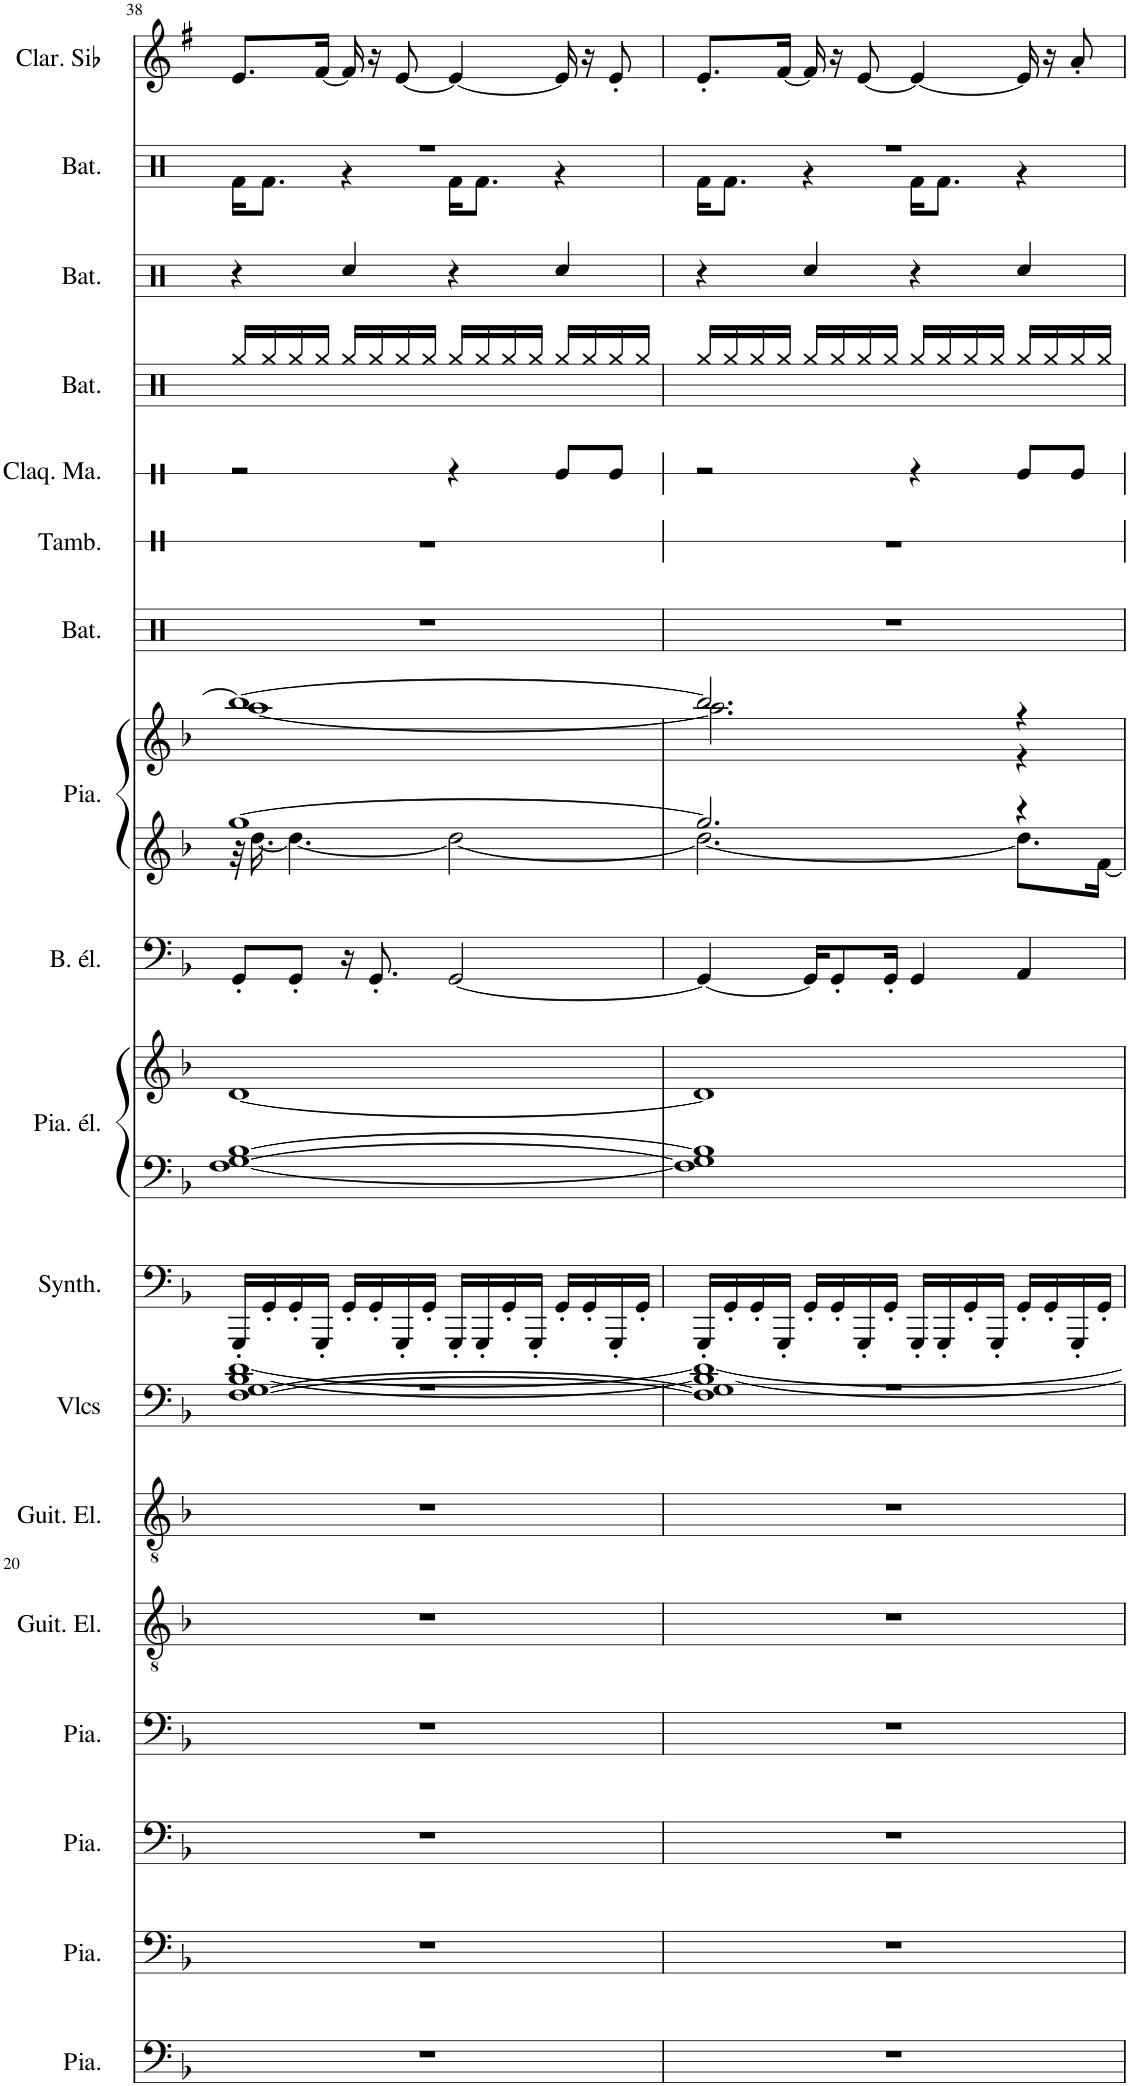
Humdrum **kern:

**kern	**kern	**kern	**kern	**kern	**kern	**kern	**kern	**kern	**kern	**kern	**kern	**kern	**kern	**kern	**kern	**kern	**kern	**kern	**kern
*part18	*part17	*part16	*part15	*part14	*part13	*part12	*part11	*part10	*part10	*part9	*part8	*part8	*part7	*part6	*part5	*part4	*part3	*part2	*part1
*staff20	*staff19	*staff18	*staff17	*staff16	*staff15	*staff14	*staff13	*staff12	*staff11	*staff10	*staff9	*staff8	*staff7	*staff6	*staff5	*staff4	*staff3	*staff2	*staff1
*I"Piano	*I"Piano	*I"Piano	*I"Piano	*I"Guitare électrique, Overdriven Guitar	*I"Guitare électrique, Overdriven Guitar	*I"Violoncelles, String Ensemble 1	*I"Synthétiseur d'effets, Lead 8 (bass + lead)	*I"Piano électrique, Electric Piano 2	*	*I"Basse électrique, Electric Bass (finger)	*I"Piano, Acoustic Grand Piano	*	*I"Batterie	*I"Tambourin	*I"Claquement de mains	*I"Batterie	*I"Batterie	*I"Batterie, Drums	*I"Clarinette en Sib
*I'Pia.	*I'Pia.	*I'Pia.	*I'Pia.	*I'Guit. El.	*I'Guit. El.	*I'Vlcs	*I'Synth.	*I'Pia. él.	*	*I'B. él.	*I'Pia.	*	*I'Bat.	*I'Tamb.	*I'Claq. Ma.	*I'Bat.	*I'Bat.	*I'Bat.	*I'Clar. Sib
!!LO:PB:g=z
*clefF4	*clefF4	*clefF4	*clefF4	*clefGv2	*clefGv2	*clefF4	*clefF4	*clefF4	*clefG2	*clefF4	*clefG2	*clefG2	*clefX	*clefX	*clefX	*clefX	*clefX	*clefX	*clefG2
*	*	*	*	*	*	*	*	*	*	*Trd7c12	*	*	*	*	*	*	*	*	*Trd1c2
*k[b-]	*k[b-]	*k[b-]	*k[b-]	*k[b-]	*k[b-]	*k[b-]	*k[b-]	*k[b-]	*k[b-]	*k[b-]	*k[b-]	*k[b-]	*k[]	*k[]	*k[]	*k[]	*k[]	*k[]	*k[f#]
*M4/4	*M4/4	*M4/4	*M4/4	*M4/4	*M4/4	*M4/4	*M4/4	*M4/4	*M4/4	*M4/4	*M4/4	*M4/4	*M4/4	*M4/4	*M4/4	*M4/4	*M4/4	*M4/4	*M4/4
=38	=38	=38	=38	=38	=38	=38	=38	=38	=38	=38	=38	=38	=38	=38	=38	=38	=38	=38	=38
*	*	*	*	*	*	*^	*	*	*	*	*^	*^	*	*	*	*	*	*^	*
*	*	*	*	*	*	*	*^	*	*	*	*	*	*	*	*	*	*	*	*	*	*	*	*
1r	1r	1r	1r	1r	1r	1r	[1B- [1d	[1F [1G	16GGG'/LL	[1F [1G [1B-	[1d	8GG'/L	[1gg	32r	1bb-_	[1aa	1r	1r	2r	16Rgg/LL	4r	1r	16Rf\KL	8.e/L
.	.	.	.	.	.	.	.	.	.	.	.	.	.	[16.dd\	.	.	.	.	.	.	.	.	.	.
.	.	.	.	.	.	.	.	.	16GG'/	.	.	.	.	.	.	.	.	.	.	16Rgg/	.	.	8.Rf\J	.
.	.	.	.	.	.	.	.	.	16GG'/	.	.	8GG'/J	.	4.dd\_	.	.	.	.	.	16Rgg/	.	.	.	.
.	.	.	.	.	.	.	.	.	16GGG'/JJ	.	.	.	.	.	.	.	.	.	.	16Rgg/JJ	.	.	.	[16f#/Jk
.	.	.	.	.	.	.	.	.	16GG'/LL	.	.	16r	.	.	.	.	.	.	.	16Rgg/LL	4Rcc/	.	4r	16f#/]
.	.	.	.	.	.	.	.	.	16GG'/	.	.	8.GG'/	.	.	.	.	.	.	.	16Rgg/	.	.	.	16r
.	.	.	.	.	.	.	.	.	16GGG'/	.	.	.	.	.	.	.	.	.	.	16Rgg/	.	.	.	[8e/
.	.	.	.	.	.	.	.	.	16GG'/JJ	.	.	.	.	.	.	.	.	.	.	16Rgg/JJ	.	.	.	.
.	.	.	.	.	.	.	.	.	16GGG'/LL	.	.	[2GG/	.	2dd\_	.	.	.	.	4r	16Rgg/LL	4r	.	16Rf\KL	4e/_
.	.	.	.	.	.	.	.	.	16GGG'/	.	.	.	.	.	.	.	.	.	.	16Rgg/	.	.	8.Rf\J	.
.	.	.	.	.	.	.	.	.	16GG'/	.	.	.	.	.	.	.	.	.	.	16Rgg/	.	.	.	.
.	.	.	.	.	.	.	.	.	16GGG'/JJ	.	.	.	.	.	.	.	.	.	.	16Rgg/JJ	.	.	.	.
.	.	.	.	.	.	.	.	.	16GG'/LL	.	.	.	.	.	.	.	.	.	8Re/L	16Rgg/LL	4Rcc/	.	4r	16e/]
.	.	.	.	.	.	.	.	.	16GG'/	.	.	.	.	.	.	.	.	.	.	16Rgg/	.	.	.	16r
.	.	.	.	.	.	.	.	.	16GGG'/	.	.	.	.	.	.	.	.	.	8Re/J	16Rgg/	.	.	.	8e'/
.	.	.	.	.	.	.	.	.	16GG'/JJ	.	.	.	.	.	.	.	.	.	.	16Rgg/JJ	.	.	.	.
=39	=39	=39	=39	=39	=39	=39	=39	=39	=39	=39	=39	=39	=39	=39	=39	=39	=39	=39	=39	=39	=39	=39	=39	=39
1r	1r	1r	1r	1r	1r	1r	1B-_ 1d_	1F] 1G]	16GGG'/LL	1F] 1G] 1B-]	1d]	4GG/_	2.gg/]	2.dd\_	2.bb-/]	2.aa\]	1r	1r	2r	16Rgg/LL	4r	1r	16Rf\KL	8.e'/L
.	.	.	.	.	.	.	.	.	16GG'/	.	.	.	.	.	.	.	.	.	.	16Rgg/	.	.	8.Rf\J	.
.	.	.	.	.	.	.	.	.	16GG'/	.	.	.	.	.	.	.	.	.	.	16Rgg/	.	.	.	.
.	.	.	.	.	.	.	.	.	16GGG'/JJ	.	.	.	.	.	.	.	.	.	.	16Rgg/JJ	.	.	.	[16f#/Jk
.	.	.	.	.	.	.	.	.	16GG'/LL	.	.	16GG/KL]	.	.	.	.	.	.	.	16Rgg/LL	4Rcc/	.	4r	16f#/]
.	.	.	.	.	.	.	.	.	16GG'/	.	.	8GG'/	.	.	.	.	.	.	.	16Rgg/	.	.	.	16r
.	.	.	.	.	.	.	.	.	16GGG'/	.	.	.	.	.	.	.	.	.	.	16Rgg/	.	.	.	[8e/
.	.	.	.	.	.	.	.	.	16GG'/JJ	.	.	16GG'/Jk	.	.	.	.	.	.	.	16Rgg/JJ	.	.	.	.
.	.	.	.	.	.	.	.	.	16GGG'/LL	.	.	4GG/	.	.	.	.	.	.	4r	16Rgg/LL	4r	.	16Rf\KL	4e/_
.	.	.	.	.	.	.	.	.	16GGG'/	.	.	.	.	.	.	.	.	.	.	16Rgg/	.	.	8.Rf\J	.
.	.	.	.	.	.	.	.	.	16GG'/	.	.	.	.	.	.	.	.	.	.	16Rgg/	.	.	.	.
.	.	.	.	.	.	.	.	.	16GGG'/JJ	.	.	.	.	.	.	.	.	.	.	16Rgg/JJ	.	.	.	.
.	.	.	.	.	.	.	.	.	16GG'/LL	.	.	4AA/	4r	8.dd\L]	4r	4r	.	.	8Re/L	16Rgg/LL	4Rcc/	.	4r	16e/]
.	.	.	.	.	.	.	.	.	16GG'/	.	.	.	.	.	.	.	.	.	.	16Rgg/	.	.	.	16r
.	.	.	.	.	.	.	.	.	16GGG'/	.	.	.	.	.	.	.	.	.	8Re/J	16Rgg/	.	.	.	8a'/
.	.	.	.	.	.	.	.	.	16GG'/JJ	.	.	.	.	[16f\Jk	.	.	.	.	.	16Rgg/JJ	.	.	.	.
*	*	*	*	*	*	*	*	*	*	*	*	*	*v	*v	*	*	*	*	*	*	*	*v	*v	*
*	*	*	*	*	*	*v	*v	*v	*	*	*	*	*	*v	*v	*	*	*	*	*	*	*
=	=	=	=	=	=	=	=	=	=	=	=	=	=	=	=	=	=	=	=
*-	*-	*-	*-	*-	*-	*-	*-	*-	*-	*-	*-	*-	*-	*-	*-	*-	*-	*-	*-
